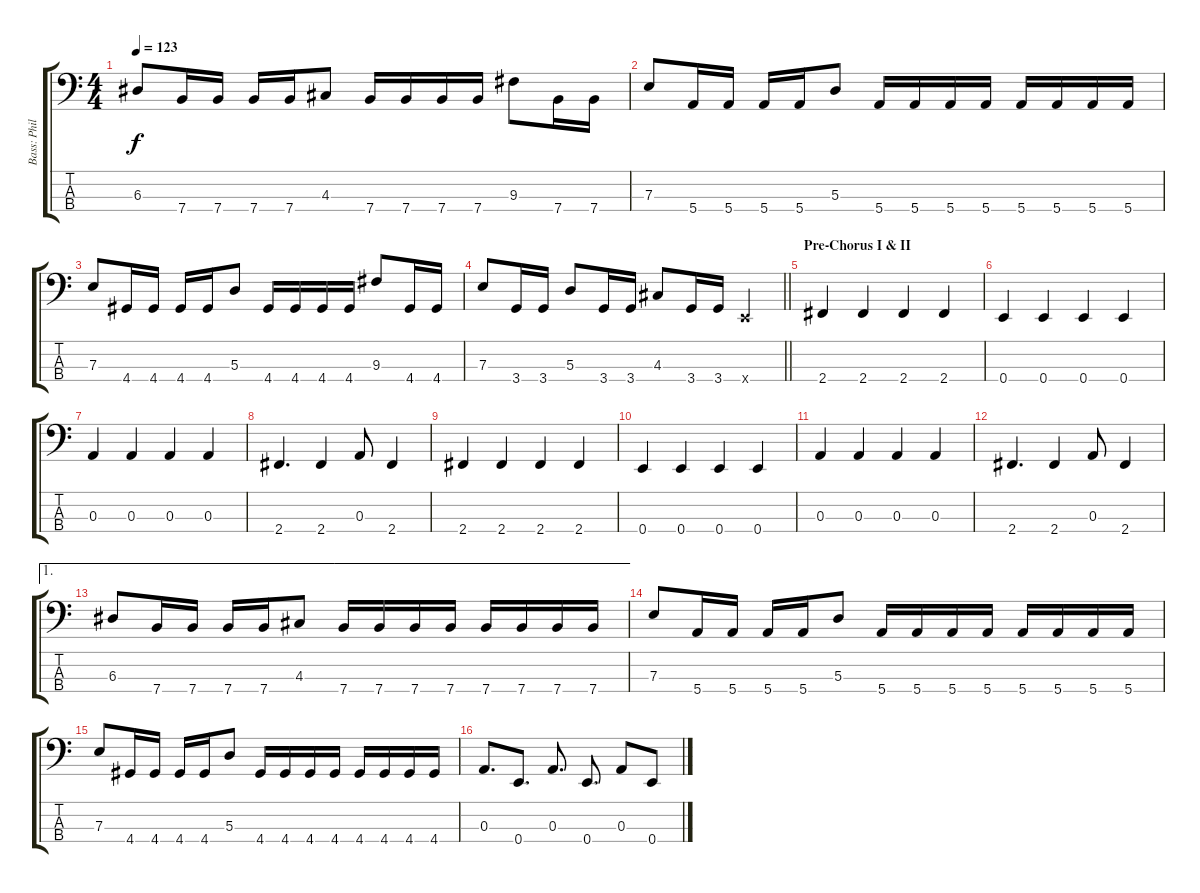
\track ("Bass: Phillip" "Bass: Phil") {instrument electricbassfinger}
\staff {score tabs}
\tuning (G2 D2 A1 E1) {hide}
\ts (4 4)
\tempo 123
\clef f4
\ks c
6.3.8{dy f} 7.4.16 7.4.16 7.4.16 7.4.16 4.3.8 7.4.16 7.4.16 7.4.16 7.4.16 9.3.8 7.4.16 7.4.16 |
7.3.8 5.4.16 5.4.16 5.4.16 5.4.16 5.3.8 5.4.16 5.4.16 5.4.16 5.4.16 5.4.16 5.4.16 5.4.16 5.4.16 |
7.3.8 4.4.16 4.4.16 4.4.16 4.4.16 5.3.8 4.4.16 4.4.16 4.4.16 4.4.16 9.3.8 4.4.16 4.4.16 |
\barLineRight lightlight
7.3.8 3.4.16 3.4.16 5.3.8 3.4.16 3.4.16 4.3.8 3.4.16 3.4.16 0.4{x}.4 |
\section ("" "Pre-Chorus I & II")
2.4.4 2.4.4 2.4.4 2.4.4 |
0.4.4 0.4.4 0.4.4 0.4.4 |
0.3.4 0.3.4 0.3.4 0.3.4 |
2.4.4{d} 2.4.4 0.3.8 2.4.4 |
2.4.4 2.4.4 2.4.4 2.4.4 |
0.4.4 0.4.4 0.4.4 0.4.4 |
0.3.4 0.3.4 0.3.4 0.3.4 |
2.4.4{d} 2.4.4 0.3.8 2.4.4 |
\ae 1
6.3.8 7.4.16 7.4.16 7.4.16 7.4.16 4.3.8 7.4.16 7.4.16 7.4.16 7.4.16 7.4.16 7.4.16 7.4.16 7.4.16 |
7.3.8 5.4.16 5.4.16 5.4.16 5.4.16 5.3.8 5.4.16 5.4.16 5.4.16 5.4.16 5.4.16 5.4.16 5.4.16 5.4.16 |
7.3.8 4.4.16 4.4.16 4.4.16 4.4.16 5.3.8 4.4.16 4.4.16 4.4.16 4.4.16 4.4.16 4.4.16 4.4.16 4.4.16 |
0.3.8{d} 0.4.8{d} 0.3.8{d} 0.4.8{d} 0.3.8 0.4.8
